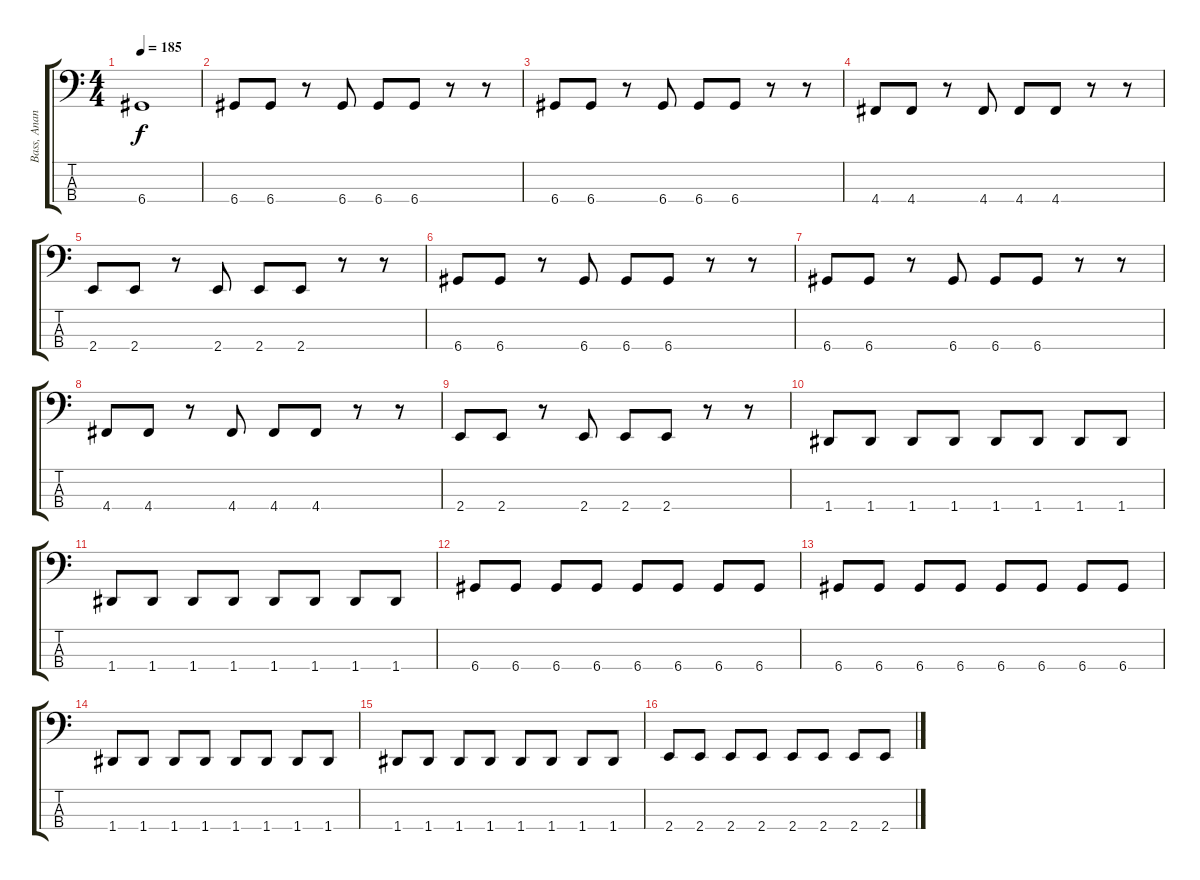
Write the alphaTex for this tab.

\track ("Bass, Anan Kadouri" "Bass, Anan") {instrument acousticguitarnylon}
\staff {score tabs}
\tuning (G2 D2 A1 D1) {hide}
\ts (4 4)
\tempo 185
\clef f4
\ks c
6.4.1{dy f} |
6.4.8 6.4.8 r.8 6.4.8 6.4.8 6.4.8 r.8 r.8 |
6.4.8 6.4.8 r.8 6.4.8 6.4.8 6.4.8 r.8 r.8 |
4.4.8 4.4.8 r.8 4.4.8 4.4.8 4.4.8 r.8 r.8 |
2.4.8 2.4.8 r.8 2.4.8 2.4.8 2.4.8 r.8 r.8 |
6.4.8 6.4.8 r.8 6.4.8 6.4.8 6.4.8 r.8 r.8 |
6.4.8 6.4.8 r.8 6.4.8 6.4.8 6.4.8 r.8 r.8 |
4.4.8 4.4.8 r.8 4.4.8 4.4.8 4.4.8 r.8 r.8 |
2.4.8 2.4.8 r.8 2.4.8 2.4.8 2.4.8 r.8 r.8 |
1.4.8 1.4.8 1.4.8 1.4.8 1.4.8 1.4.8 1.4.8 1.4.8 |
1.4.8 1.4.8 1.4.8 1.4.8 1.4.8 1.4.8 1.4.8 1.4.8 |
6.4.8 6.4.8 6.4.8 6.4.8 6.4.8 6.4.8 6.4.8 6.4.8 |
6.4.8 6.4.8 6.4.8 6.4.8 6.4.8 6.4.8 6.4.8 6.4.8 |
1.4.8 1.4.8 1.4.8 1.4.8 1.4.8 1.4.8 1.4.8 1.4.8 |
1.4.8 1.4.8 1.4.8 1.4.8 1.4.8 1.4.8 1.4.8 1.4.8 |
2.4.8 2.4.8 2.4.8 2.4.8 2.4.8 2.4.8 2.4.8 2.4.8
